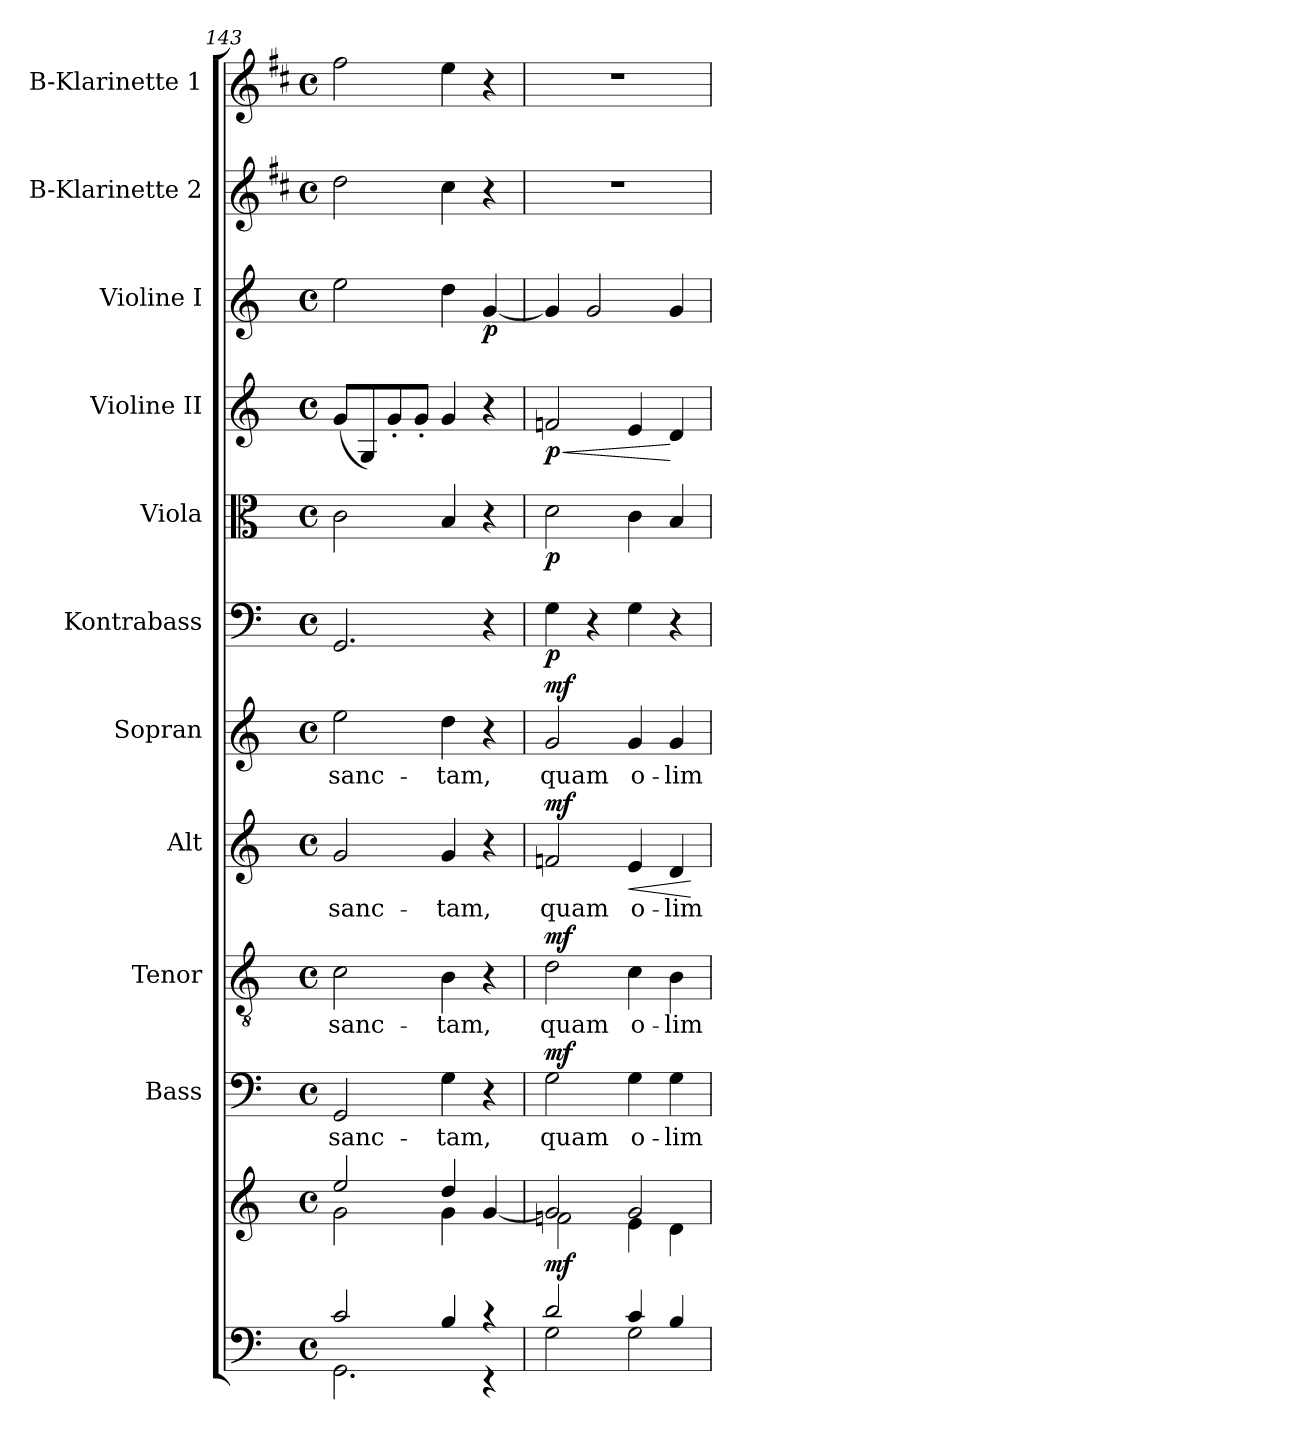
**kern	**kern	**dynam	**kern	**text	**dynam	**kern	**text	**dynam	**kern	**text	**dynam	**kern	**text	**dynam	**kern	**dynam	**kern	**dynam	**kern	**dynam	**kern	**dynam	**kern	**kern
*part11	*part11	*part11	*part10	*part10	*part10	*part9	*part9	*part9	*part8	*part8	*part8	*part7	*part7	*part7	*part6	*part6	*part5	*part5	*part4	*part4	*part3	*part3	*part2	*part1
*staff12	*staff11	*staff11/12	*staff10	*staff10	*staff10	*staff9	*staff9	*staff9	*staff8	*staff8	*staff8	*staff7	*staff7	*staff7	*staff6	*staff6	*staff5	*staff5	*staff4	*staff4	*staff3	*staff3	*staff2	*staff1
*	*	*	*I"Bass	*	*	*I"Tenor	*	*	*I"Alt	*	*	*I"Sopran	*	*	*I"Kontrabass	*	*I"Viola	*	*I"Violine II	*	*I"Violine I	*	*I"B-Klarinette 2	*I"B-Klarinette 1
*	*	*	*I'B.	*	*	*I'T.	*	*	*I'A.	*	*	*I'S.	*	*	*I'Kb.	*	*I'Vla.	*	*I'Vl. II	*	*I'Vl. I	*	*I'B Kl. 2	*I'B Kl. 1
*clefF4	*clefG2	*	*clefF4	*	*	*clefGv2	*	*	*clefG2	*	*	*clefG2	*	*	*clefF4	*	*clefC3	*	*clefG2	*	*clefG2	*	*clefG2	*clefG2
*	*	*	*	*	*	*	*	*	*	*	*	*	*	*	*ITrd7c12	*	*	*	*	*	*	*	*ITrd1c2	*ITrd1c2
*k[]	*k[]	*	*k[]	*	*	*k[]	*	*	*k[]	*	*	*k[]	*	*	*k[]	*	*k[]	*	*k[]	*	*k[]	*	*k[]	*k[]
*C:	*C:	*	*C:	*	*	*C:	*	*	*C:	*	*	*C:	*	*	*C:	*	*C:	*	*C:	*	*C:	*	*C:	*C:
*M4/4	*M4/4	*	*M4/4	*	*	*M4/4	*	*	*M4/4	*	*	*M4/4	*	*	*M4/4	*	*M4/4	*	*M4/4	*	*M4/4	*	*M4/4	*M4/4
*met(c)	*met(c)	*	*met(c)	*	*	*met(c)	*	*	*met(c)	*	*	*met(c)	*	*	*met(c)	*	*met(c)	*	*met(c)	*	*met(c)	*	*met(c)	*met(c)
=143	=143	=143	=143	=143	=143	=143	=143	=143	=143	=143	=143	=143	=143	=143	=143	=143	=143	=143	=143	=143	=143	=143	=143	=143
*^	*^	*	*	*	*	*	*	*	*	*	*	*	*	*	*	*	*	*	*	*	*	*	*	*
!	!	!	!	!	!	!LO:LY:b	!	!	!LO:LY:b	!	!	!LO:LY:b	!	!	!LO:LY:b	!	!	!	!	!	!	!	!	!	!	!
2c/	2.GG\	2ee/	2g\	.	2GG/	sanc-	.	2c\	sanc-	.	2g/	sanc-	.	2ee\	sanc-	.	2.GGG/	.	2c\	.	(<8g/L	.	2ee\	.	2cc\	2ee\
.	.	.	.	.	.	.	.	.	.	.	.	.	.	.	.	.	.	.	.	.	8G/)	.	.	.	.	.
.	.	.	.	.	.	.	.	.	.	.	.	.	.	.	.	.	.	.	.	.	8g'</	.	.	.	.	.
.	.	.	.	.	.	.	.	.	.	.	.	.	.	.	.	.	.	.	.	.	8g'</J	.	.	.	.	.
!	!	!	!	!	!	!LO:LY:b	!	!	!LO:LY:b	!	!	!LO:LY:b	!	!	!LO:LY:b	!	!	!	!	!	!	!	!	!	!	!
4B/	.	4dd/	4g\	.	4G\	-tam,	.	4B\	-tam,	.	4g/	-tam,	.	4dd\	-tam,	.	.	.	4B/	.	4g/	.	4dd\	.	4b\	4dd\
!	!	!	!	!	!	!	!	!	!	!	!	!	!	!	!	!	!	!	!	!	!	!	!	!LO:DY:b	!	!
4r	4r	[>4g/	4ryy	.	4r	.	.	4r	.	.	4r	.	.	4r	.	.	4r	.	4r	.	4r	.	[4g/	p	4r	4r
!!LO:PB:g=z
=144	=144	=144	=144	=144	=144	=144	=144	=144	=144	=144	=144	=144	=144	=144	=144	=144	=144	=144	=144	=144	=144	=144	=144	=144	=144	=144
!	!	!	!	!LO:DY:b	!	!LO:LY:b	!LO:DY:a	!	!LO:LY:b	!LO:DY:a	!	!LO:LY:b	!LO:DY:a	!	!LO:LY:b	!LO:DY:a	!	!LO:DY:b	!	!LO:DY:b	!	!LO:HP:b	!	!	!	!
!	!	!	!	!	!	!	!	!	!	!	!	!	!	!	!	!	!	!	!	!	!	!LO:DY:n=1:b	!	!	!	!
2d/	2G\	2g/]	2fn\	mf	2G\	quam	mf	2d\	quam	mf	2fn/	quam	mf	2g/	quam	mf	4GG\	p	2d\	p	2fn/	< p	4g/]	.	1r	1r
.	.	.	.	.	.	.	.	.	.	.	.	.	.	.	.	.	4r	.	.	.	.	.	2g/	.	.	.
!	!	!	!	!	!	!LO:LY:b	!	!	!LO:LY:b	!	!	!LO:LY:b	!LO:HP:b	!	!LO:LY:b	!	!	!	!	!	!	!	!	!	!	!
4c/	2G\	2g/	4e\	.	4G\	o-	.	4c\	o-	.	4e/	o-	<	4g/	o-	.	4GG\	.	4c\	.	4e/	.	.	.	.	.
!	!	!	!	!	!	!LO:LY:b	!	!	!LO:LY:b	!	!	!LO:LY:b	!	!	!LO:LY:b	!	!	!	!	!	!	!	!	!	!	!
4B/	.	.	4d\	.	4G\	-lim	.	4B\	-lim	.	4d/	-lim	.	4g/	-lim	.	4r	.	4B/	.	4d/	[	4g/	.	.	.
*v	*v	*	*	*	*	*	*	*	*	*	*	*	*	*	*	*	*	*	*	*	*	*	*	*	*	*
*	*v	*v	*	*	*	*	*	*	*	*	*	*	*	*	*	*	*	*	*	*	*	*	*	*	*
.	.	.	.	.	.	.	.	.	.	.	[	.	.	.	.	.	.	.	.	.	.	.	.	.
=	=	=	=	=	=	=	=	=	=	=	=	=	=	=	=	=	=	=	=	=	=	=	=	=
*-	*-	*-	*-	*-	*-	*-	*-	*-	*-	*-	*-	*-	*-	*-	*-	*-	*-	*-	*-	*-	*-	*-	*-	*-
